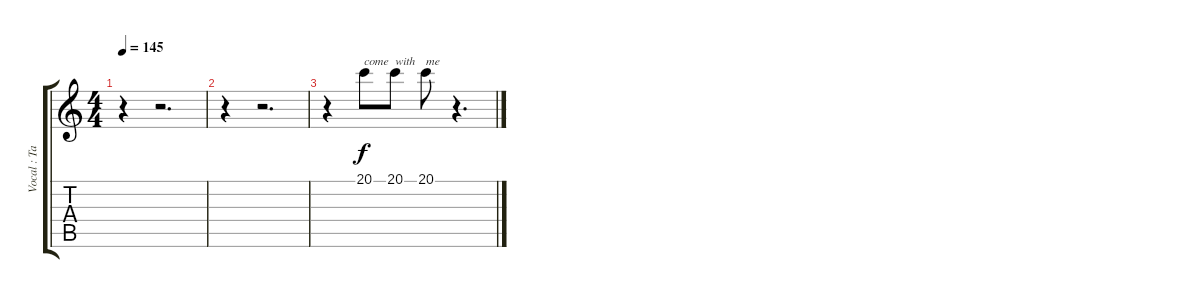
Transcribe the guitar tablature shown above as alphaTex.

\track ("Vocal : Tainaka Ritsu" "Vocal : Ta") {instrument recorder}
\staff {score tabs}
\tuning (E4 B3 G3 D3 A2 E2) {hide}
\ts (4 4)
\tempo 145
\clef g2
\ks c
r.4{dy f} r.2{d} |
r.4 r.2{d} |
r.4 20.1.8{txt "come"} 20.1.8{txt "with"} 20.1.8{txt "me"} r.4{d}
